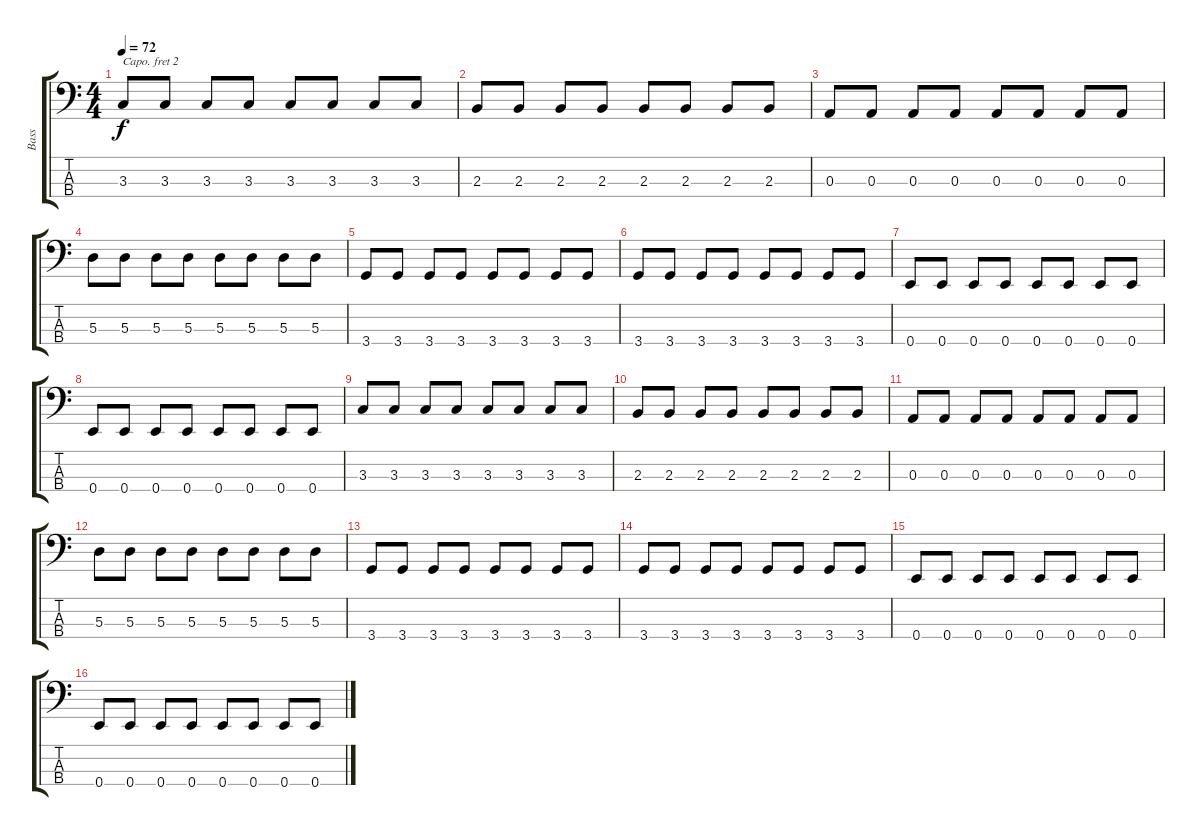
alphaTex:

\track ("Bass" "Bass") {instrument electricbassfinger}
\staff {score tabs}
\capo 2
\tuning (F2 C2 G1 D1) {hide}
\ts (4 4)
\tempo 72
\clef f4
\ks c
3.3.8{dy f} 3.3.8 3.3.8 3.3.8 3.3.8 3.3.8 3.3.8 3.3.8 |
2.3.8 2.3.8 2.3.8 2.3.8 2.3.8 2.3.8 2.3.8 2.3.8 |
0.3.8 0.3.8 0.3.8 0.3.8 0.3.8 0.3.8 0.3.8 0.3.8 |
5.3.8 5.3.8 5.3.8 5.3.8 5.3.8 5.3.8 5.3.8 5.3.8 |
3.4.8 3.4.8 3.4.8 3.4.8 3.4.8 3.4.8 3.4.8 3.4.8 |
3.4.8 3.4.8 3.4.8 3.4.8 3.4.8 3.4.8 3.4.8 3.4.8 |
0.4.8 0.4.8 0.4.8 0.4.8 0.4.8 0.4.8 0.4.8 0.4.8 |
0.4.8 0.4.8 0.4.8 0.4.8 0.4.8 0.4.8 0.4.8 0.4.8 |
3.3.8 3.3.8 3.3.8 3.3.8 3.3.8 3.3.8 3.3.8 3.3.8 |
2.3.8 2.3.8 2.3.8 2.3.8 2.3.8 2.3.8 2.3.8 2.3.8 |
0.3.8 0.3.8 0.3.8 0.3.8 0.3.8 0.3.8 0.3.8 0.3.8 |
5.3.8 5.3.8 5.3.8 5.3.8 5.3.8 5.3.8 5.3.8 5.3.8 |
3.4.8 3.4.8 3.4.8 3.4.8 3.4.8 3.4.8 3.4.8 3.4.8 |
3.4.8 3.4.8 3.4.8 3.4.8 3.4.8 3.4.8 3.4.8 3.4.8 |
0.4.8 0.4.8 0.4.8 0.4.8 0.4.8 0.4.8 0.4.8 0.4.8 |
0.4.8 0.4.8 0.4.8 0.4.8 0.4.8 0.4.8 0.4.8 0.4.8
